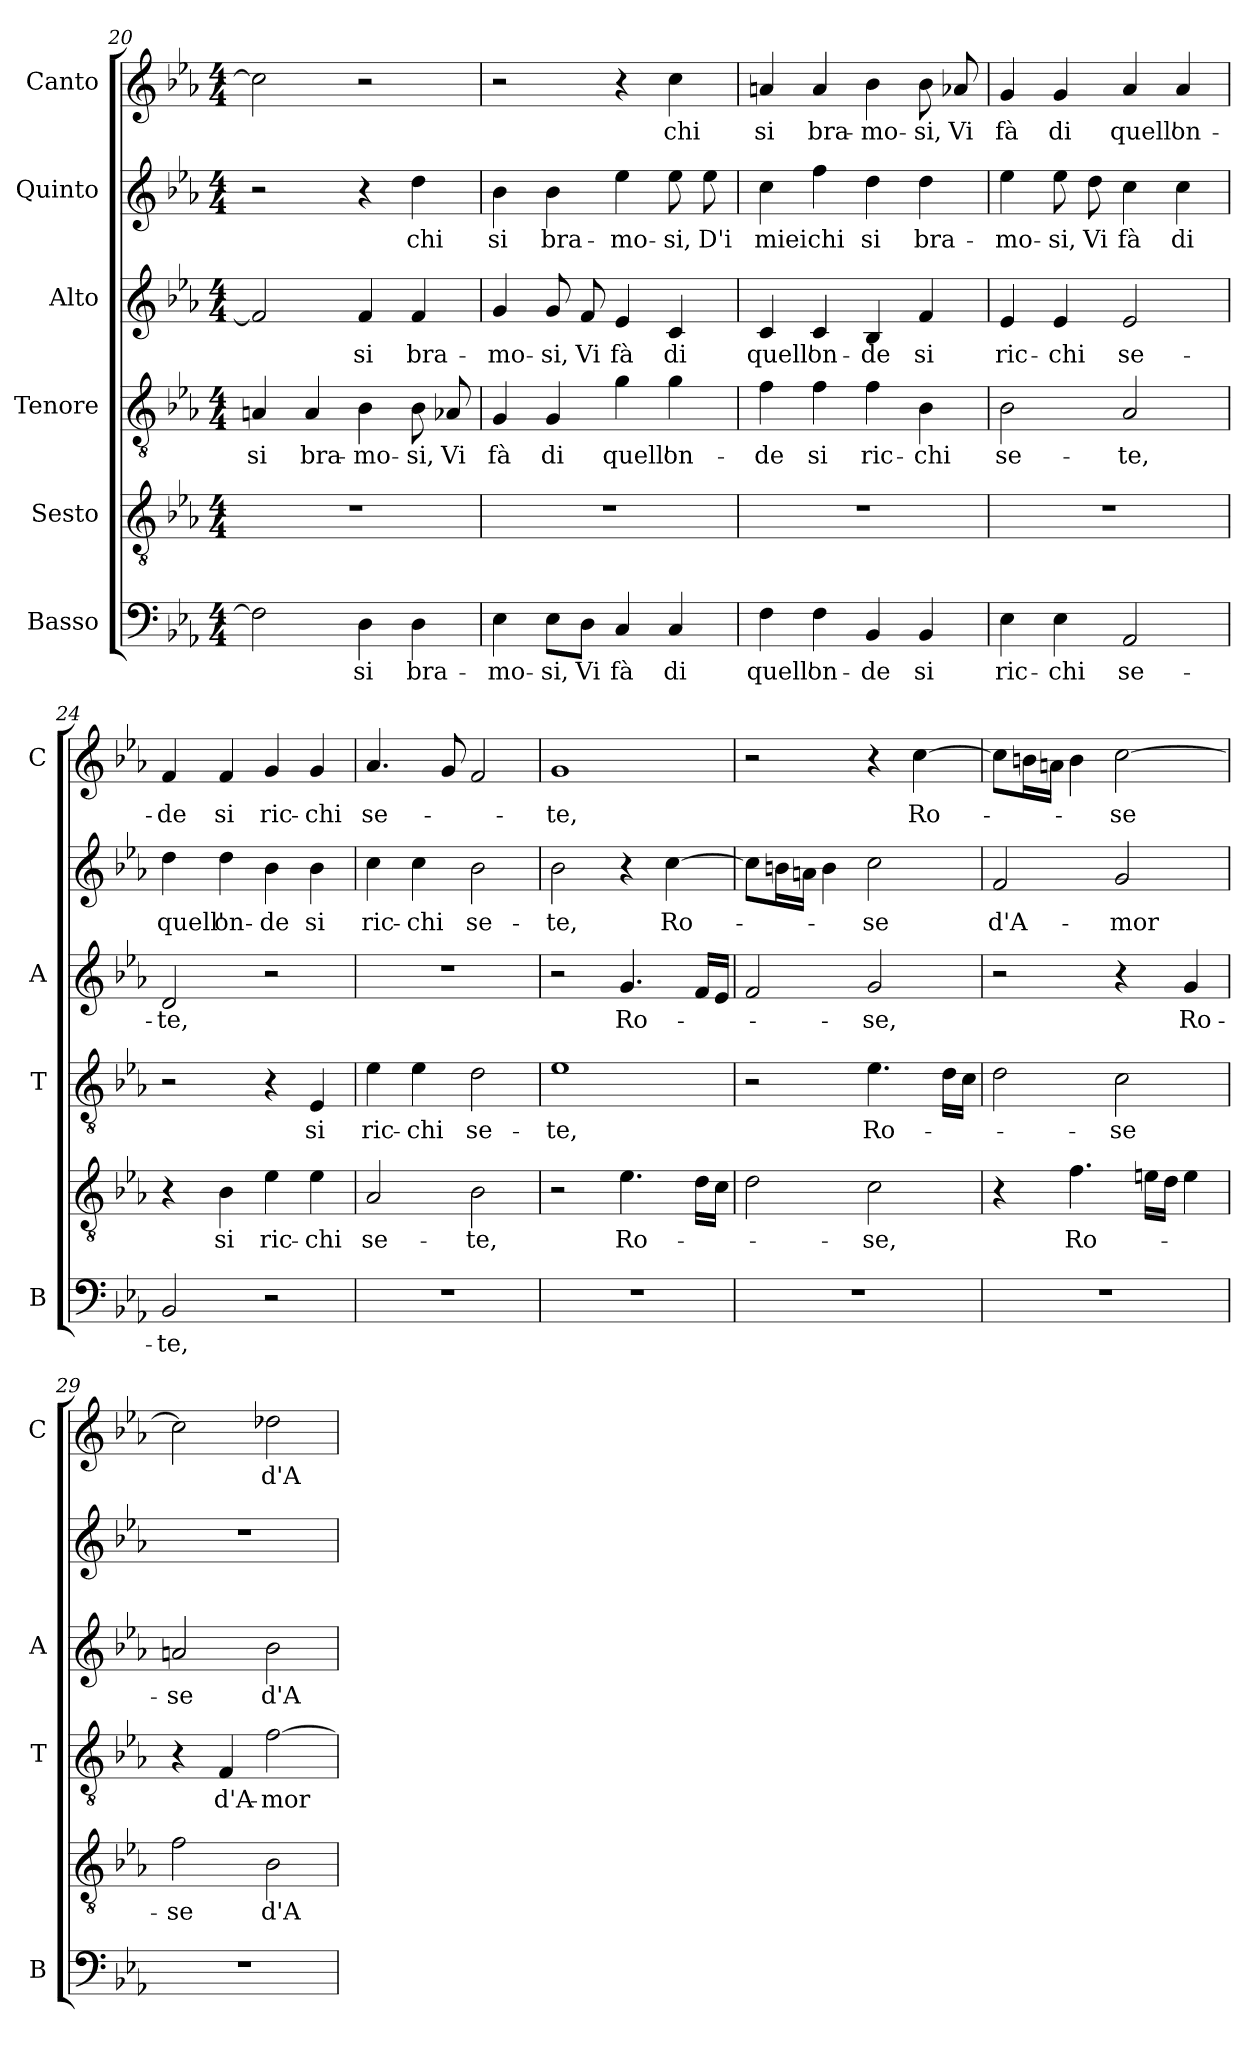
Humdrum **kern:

**kern	**text	**kern	**text	**kern	**text	**kern	**text	**kern	**text	**kern	**text
*part6	*part6	*part5	*part5	*part4	*part4	*part3	*part3	*part2	*part2	*part1	*part1
*staff6	*staff6	*staff5	*staff5	*staff4	*staff4	*staff3	*staff3	*staff2	*staff2	*staff1	*staff1
*I"Basso	*	*I"Sesto	*	*I"Tenore	*	*I"Alto	*	*I"Quinto	*	*I"Canto	*
*I'B	*	*	*	*I'T	*	*I'A	*	*	*	*I'C	*
*clefF4	*	*clefGv2	*	*clefGv2	*	*clefG2	*	*clefG2	*	*clefG2	*
*k[b-e-a-]	*	*k[b-e-a-]	*	*k[b-e-a-]	*	*k[b-e-a-]	*	*k[b-e-a-]	*	*k[b-e-a-]	*
*E-:	*	*E-:	*	*E-:	*	*E-:	*	*E-:	*	*E-:	*
*M4/4	*	*M4/4	*	*M4/4	*	*M4/4	*	*M4/4	*	*M4/4	*
=20	=20	=20	=20	=20	=20	=20	=20	=20	=20	=20	=20
!	!	!	!	!	!LO:LY:b	!	!	!	!	!	!
2F\]	.	1r	.	4An/	si	2f/]	.	2r	.	2cc\]	.
!	!	!	!	!	!LO:LY:b	!	!	!	!	!	!
.	.	.	.	4A/	bra-	.	.	.	.	.	.
!	!LO:LY:b	!	!	!	!LO:LY:b	!	!LO:LY:b	!	!	!	!
4D\	si	.	.	4B-\	-mo-	4f/	si	4r	.	2r	.
!	!LO:LY:b	!	!	!	!LO:LY:b	!	!LO:LY:b	!	!LO:LY:b	!	!
4D\	bra-	.	.	8B-\	-si,	4f/	bra-	4dd\	chi	.	.
!	!	!	!	!	!LO:LY:b	!	!	!	!	!	!
.	.	.	.	8A-X/	Vi	.	.	.	.	.	.
!!LO:LB:g=z
=21	=21	=21	=21	=21	=21	=21	=21	=21	=21	=21	=21
!	!LO:LY:b	!	!	!	!LO:LY:b	!	!LO:LY:b	!	!LO:LY:b	!	!
4E-\	-mo-	1r	.	4G/	fà	4g/	-mo-	4b-\	si	2r	.
!	!LO:LY:b	!	!	!	!LO:LY:b	!	!LO:LY:b	!	!LO:LY:b	!	!
8E-\L	-si,	.	.	4G/	di	8g/	-si,	4b-\	bra-	.	.
!	!LO:LY:b	!	!	!	!	!	!LO:LY:b	!	!	!	!
8D\J	Vi	.	.	.	.	8f/	Vi	.	.	.	.
!	!LO:LY:b	!	!	!	!LO:LY:b	!	!LO:LY:b	!	!LO:LY:b	!	!
4C/	fà	.	.	4g\	quell'	4e-/	fà	4ee-\	-mo-	4r	.
!	!LO:LY:b	!	!	!	!LO:LY:b	!	!LO:LY:b	!	!LO:LY:b	!	!LO:LY:b
4C/	di	.	.	4g\	on-	4c/	di	8ee-\	-si,	4cc\	chi
!	!	!	!	!	!	!	!	!	!LO:LY:b	!	!
.	.	.	.	.	.	.	.	8ee-\	D'i	.	.
=22	=22	=22	=22	=22	=22	=22	=22	=22	=22	=22	=22
!	!LO:LY:b	!	!	!	!LO:LY:b	!	!LO:LY:b	!	!LO:LY:b	!	!LO:LY:b
4F\	quell'	1r	.	4f\	-de	4c/	quell'	4cc\	miei	4an/	si
!	!LO:LY:b	!	!	!	!LO:LY:b	!	!LO:LY:b	!	!LO:LY:b	!	!LO:LY:b
4F\	on-	.	.	4f\	si	4c/	on-	4ff\	chi	4a/	bra-
!	!LO:LY:b	!	!	!	!LO:LY:b	!	!LO:LY:b	!	!LO:LY:b	!	!LO:LY:b
4BB-/	-de	.	.	4f\	ric-	4B-/	-de	4dd\	si	4b-\	-mo-
!	!LO:LY:b	!	!	!	!LO:LY:b	!	!LO:LY:b	!	!LO:LY:b	!	!LO:LY:b
4BB-/	si	.	.	4B-\	-chi	4f/	si	4dd\	bra-	8b-\	-si,
!	!	!	!	!	!	!	!	!	!	!	!LO:LY:b
.	.	.	.	.	.	.	.	.	.	8a-X/	Vi
=23	=23	=23	=23	=23	=23	=23	=23	=23	=23	=23	=23
!	!LO:LY:b	!	!	!	!LO:LY:b	!	!LO:LY:b	!	!LO:LY:b	!	!LO:LY:b
4E-\	ric-	1r	.	2B-\	se-	4e-/	ric-	4ee-\	-mo-	4g/	fà
!	!LO:LY:b	!	!	!	!	!	!LO:LY:b	!	!LO:LY:b	!	!LO:LY:b
4E-\	-chi	.	.	.	.	4e-/	-chi	8ee-\	-si,	4g/	di
!	!	!	!	!	!	!	!	!	!LO:LY:b	!	!
.	.	.	.	.	.	.	.	8dd\	Vi	.	.
!	!LO:LY:b	!	!	!	!LO:LY:b	!	!LO:LY:b	!	!LO:LY:b	!	!LO:LY:b
2AA-/	se-	.	.	2A-/	-te,	2e-/	se-	4cc\	fà	4a-/	quell'
!	!	!	!	!	!	!	!	!	!LO:LY:b	!	!LO:LY:b
.	.	.	.	.	.	.	.	4cc\	di	4a-/	on-
=24	=24	=24	=24	=24	=24	=24	=24	=24	=24	=24	=24
!	!LO:LY:b	!	!	!	!	!	!LO:LY:b	!	!LO:LY:b	!	!LO:LY:b
2BB-/	-te,	4r	.	2r	.	2d/	-te,	4dd\	quell'	4f/	-de
!	!	!	!LO:LY:b	!	!	!	!	!	!LO:LY:b	!	!LO:LY:b
.	.	4B-\	si	.	.	.	.	4dd\	on-	4f/	si
!	!	!	!LO:LY:b	!	!	!	!	!	!LO:LY:b	!	!LO:LY:b
2r	.	4e-\	ric-	4r	.	2r	.	4b-\	-de	4g/	ric-
!	!	!	!LO:LY:b	!	!LO:LY:b	!	!	!	!LO:LY:b	!	!LO:LY:b
.	.	4e-\	-chi	4E-/	si	.	.	4b-\	si	4g/	-chi
=25	=25	=25	=25	=25	=25	=25	=25	=25	=25	=25	=25
!	!	!	!LO:LY:b	!	!LO:LY:b	!	!	!	!LO:LY:b	!	!LO:LY:b
1r	.	2A-/	se-	4e-\	ric-	1r	.	4cc\	ric-	4.a-/	se-
!	!	!	!	!	!LO:LY:b	!	!	!	!LO:LY:b	!	!
.	.	.	.	4e-\	-chi	.	.	4cc\	-chi	.	.
.	.	.	.	.	.	.	.	.	.	8g/	.
!	!	!	!LO:LY:b	!	!LO:LY:b	!	!	!	!LO:LY:b	!	!
.	.	2B-\	-te,	2d\	se-	.	.	2b-\	se-	2f/	.
=26	=26	=26	=26	=26	=26	=26	=26	=26	=26	=26	=26
!	!	!	!	!	!LO:LY:b	!	!	!	!LO:LY:b	!	!LO:LY:b
1r	.	2r	.	1e-	-te,	2r	.	2b-\	-te,	1g	-te,
!	!	!	!LO:LY:b	!	!	!	!LO:LY:b	!	!	!	!
.	.	4.e-\	Ro-	.	.	4.g/	Ro-	4r	.	.	.
!	!	!	!	!	!	!	!	!	!LO:LY:b	!	!
.	.	.	.	.	.	.	.	[4cc\	Ro-	.	.
.	.	16d\LL	.	.	.	16f/LL	.	.	.	.	.
.	.	16c\JJ	.	.	.	16e-/JJ	.	.	.	.	.
=27	=27	=27	=27	=27	=27	=27	=27	=27	=27	=27	=27
1r	.	2d\	.	2r	.	2f/	.	8cc\L]	.	2r	.
.	.	.	.	.	.	.	.	16bn\L	.	.	.
.	.	.	.	.	.	.	.	16an\JJ	.	.	.
.	.	.	.	.	.	.	.	4b\	.	.	.
!	!	!	!LO:LY:b	!	!LO:LY:b	!	!LO:LY:b	!	!LO:LY:b	!	!
.	.	2c\	-se,	4.e-\	Ro-	2g/	-se,	2cc\	-se	4r	.
!	!	!	!	!	!	!	!	!	!	!	!LO:LY:b
.	.	.	.	.	.	.	.	.	.	[4cc\	Ro-
.	.	.	.	16d\LL	.	.	.	.	.	.	.
.	.	.	.	16c\JJ	.	.	.	.	.	.	.
=28	=28	=28	=28	=28	=28	=28	=28	=28	=28	=28	=28
!	!	!	!	!	!	!	!	!	!LO:LY:b	!	!
1r	.	4r	.	2d\	.	2r	.	2f/	d'A-	8cc\L]	.
.	.	.	.	.	.	.	.	.	.	16bn\L	.
.	.	.	.	.	.	.	.	.	.	16an\JJ	.
!	!	!	!LO:LY:b	!	!	!	!	!	!	!	!
.	.	4.f\	Ro-	.	.	.	.	.	.	4b\	.
!	!	!	!	!	!LO:LY:b	!	!	!	!LO:LY:b	!	!LO:LY:b
.	.	.	.	2c\	-se	4r	.	2g/	-mor	[2cc\	-se
.	.	16en\LL	.	.	.	.	.	.	.	.	.
.	.	16d\JJ	.	.	.	.	.	.	.	.	.
!	!	!	!	!	!	!	!LO:LY:b	!	!	!	!
.	.	4e\	.	.	.	4g/	Ro-	.	.	.	.
!!LO:LB:g=z
=29	=29	=29	=29	=29	=29	=29	=29	=29	=29	=29	=29
!	!	!	!LO:LY:b	!	!	!	!LO:LY:b	!	!	!	!
1r	.	2f\	-se	4r	.	2an/	-se	1r	.	2cc\]	.
!	!	!	!	!	!LO:LY:b	!	!	!	!	!	!
.	.	.	.	4F/	d'A-	.	.	.	.	.	.
!	!	!	!LO:LY:b	!	!LO:LY:b	!	!LO:LY:b	!	!	!	!LO:LY:b
.	.	2B-\	d'A-	[2f\	-mor	2b-\	d'A-	.	.	2dd-X\	d'A-
=	=	=	=	=	=	=	=	=	=	=	=
*-	*-	*-	*-	*-	*-	*-	*-	*-	*-	*-	*-
